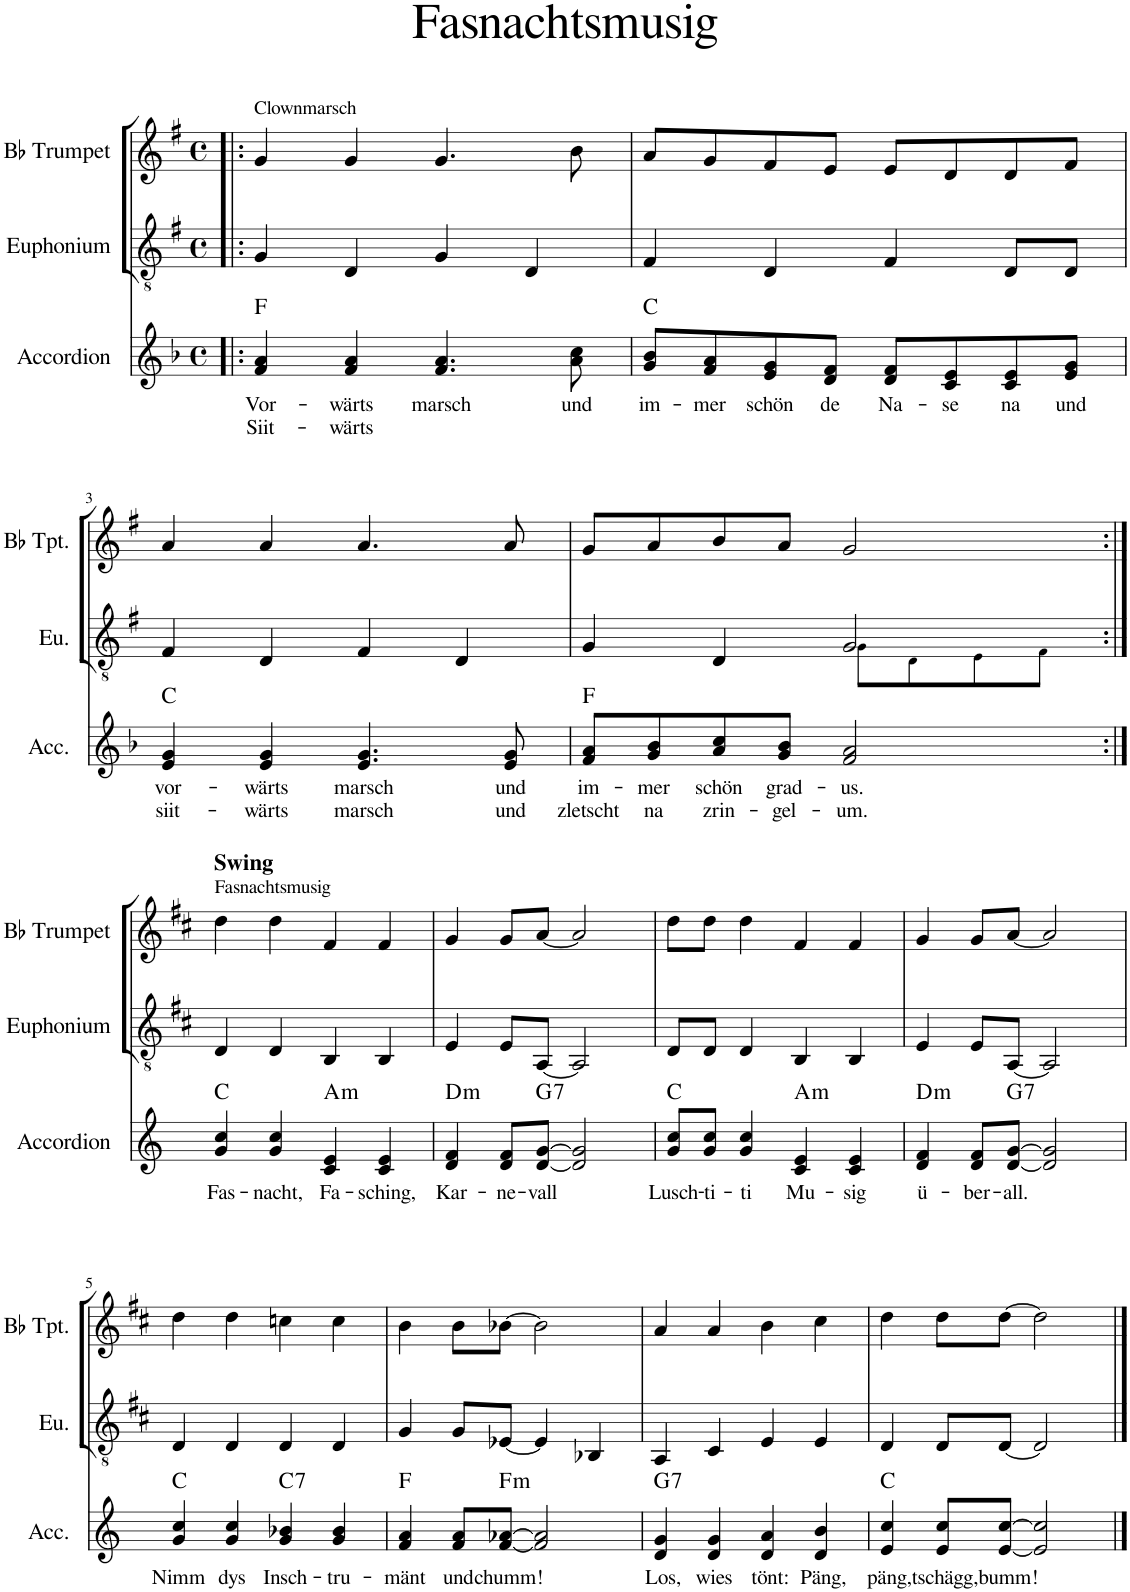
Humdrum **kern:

**kern	**text	**text	**harte	**kern	**kern
*part3	*part3	*part3	*part3	*part2	*part1
*staff3	*staff3	*staff3	*	*staff2	*staff1
*I"Accordion	*	*	*	*I"Euphonium	*I"Bb Trumpet
*I'Acc.	*	*	*	*I'Eu.	*I'Bb Tpt.
*clefG2	*	*	*	*clefGv2	*clefG2
*	*	*	*	*Trd1c2	*Trd1c2
*k[b-]	*	*	*	*k[f#]	*k[f#]
*M4/4	*	*	*	*M4/4	*M4/4
*met(c)	*	*	*	*met(c)	*met(c)
=1!|:	=1!|:	=1!|:	=1!|:	=1!|:	=1!|:
!	!	!	!	!	!LO:TX:a:t=Clownmarsch
!	!LO:LY:b	!LO:LY:b	!	!	!
4f/ 4a/	Vor-	Siit-	F:maj	4G/	4g/
!	!LO:LY:b	!LO:LY:b	!	!	!
4f/ 4a/	-wärts	-wärts	.	4D/	4g/
!	!LO:LY:b	!	!	!	!
4.f/ 4.a/	marsch	.	.	4G/	4.g/
.	.	.	.	4D/	.
!	!LO:LY:b	!	!	!	!
8a\ 8cc\	und	.	.	.	8b\
=2	=2	=2	=2	=2	=2
!	!LO:LY:b	!	!	!	!
8g/ 8b-/L	im-	.	C:maj	4F#/	8a/L
!	!LO:LY:b	!	!	!	!
8f/ 8a/	-mer	.	.	.	8g/
!	!LO:LY:b	!	!	!	!
8e/ 8g/	schön	.	.	4D/	8f#/
!	!LO:LY:b	!	!	!	!
8d/ 8f/J	de	.	.	.	8e/J
!	!LO:LY:b	!	!	!	!
8d/ 8f/L	Na-	.	.	4F#/	8e/L
!	!LO:LY:b	!	!	!	!
8c/ 8e/	-se	.	.	.	8d/
!	!LO:LY:b	!	!	!	!
8c/ 8e/	na	.	.	8D/L	8d/
!	!LO:LY:b	!	!	!	!
8e/ 8g/J	und	.	.	8D/J	8f#/J
!!LO:LB:g=z
=3	=3	=3	=3	=3	=3
!	!LO:LY:b	!LO:LY:b	!	!	!
4e/ 4g/	vor-	siit-	C:maj	4F#/	4a/
!	!LO:LY:b	!LO:LY:b	!	!	!
4e/ 4g/	-wärts	-wärts	.	4D/	4a/
!	!LO:LY:b	!LO:LY:b	!	!	!
4.e/ 4.g/	marsch	marsch	.	4F#/	4.a/
.	.	.	.	4D/	.
!	!LO:LY:b	!LO:LY:b	!	!	!
8e/ 8g/	und	und	.	.	8a/
=4	=4	=4	=4	=4	=4
!	!LO:LY:b	!LO:LY:b	!	!	!
*	*	*	*	*^	*
8f/ 8a/L	im-	zletscht	F:maj	4G/	2ryy	8g/L
!	!LO:LY:b	!LO:LY:b	!	!	!	!
8g/ 8b-/	-mer	na	.	.	.	8a/
!	!LO:LY:b	!LO:LY:b	!	!	!	!
8a/ 8cc/	schön	zrin-	.	4D/	.	8b/
!	!LO:LY:b	!LO:LY:b	!	!	!	!
8g/ 8b-/J	grad-	-gel-	.	.	.	8a/J
!	!LO:LY:b	!LO:LY:b	!	!	!	!
2f/ 2a/	-us.	-um.	.	2G/	8G!\L	2g/
.	.	.	.	.	8D!\	.
.	.	.	.	.	8E!\	.
.	.	.	.	.	8F#!\J	.
*	*	*	*	*v	*v	*
!!LO:LB:g=z
=1:|!	=1:|!	=1:|!	=1:|!	=1:|!	=1:|!
*k[]	*	*	*	*k[f#c#]	*k[f#c#]
*	*	*	*	*^	*
!	!	!	!	!	!	!LO:TX:a:t=Fasnachtsmusig
!	!	!	!	!	!	!LO:TX:a:B:t=Swing
!	!LO:LY:b	!	!	!	!	!
*	*	*	*	*v	*v	*
4g/ 4cc/	Fas-	.	C:maj	4D/	4dd\
!	!LO:LY:b	!	!	!	!
4g/ 4cc/	-nacht,	.	.	4D/	4dd\
!	!LO:LY:b	!	!LO:H:kt=m	!	!
4c/ 4e/	Fa-	.	A:min	4BB/	4f#/
!	!LO:LY:b	!	!	!	!
4c/ 4e/	-sching,	.	.	4BB/	4f#/
=2	=2	=2	=2	=2	=2
!	!LO:LY:b	!	!LO:H:kt=m	!	!
4d/ 4f/	Kar-	.	D:min	4E/	4g/
!	!LO:LY:b	!	!	!	!
8d/ 8f/L	-ne-	.	.	8E/L	8g/L
!	!LO:LY:b	!	!LO:H:kt=7	!	!
[8d/ [8g/J	-vall	.	G:7	[8AA/J	[8a/J
2d/] 2g/]	.	.	.	2AA/]	2a/]
=3	=3	=3	=3	=3	=3
!	!LO:LY:b	!	!	!	!
8g/ 8cc/L	Lusch-	.	C:maj	8D/L	8dd\L
!	!LO:LY:b	!	!	!	!
8g/ 8cc/J	-ti-	.	.	8D/J	8dd\J
!	!LO:LY:b	!	!	!	!
4g/ 4cc/	-ti	.	.	4D/	4dd\
!	!LO:LY:b	!	!LO:H:kt=m	!	!
4c/ 4e/	Mu-	.	A:min	4BB/	4f#/
!	!LO:LY:b	!	!	!	!
4c/ 4e/	-sig	.	.	4BB/	4f#/
=4	=4	=4	=4	=4	=4
!	!LO:LY:b	!	!LO:H:kt=m	!	!
4d/ 4f/	ü-	.	D:min	4E/	4g/
!	!LO:LY:b	!	!	!	!
8d/ 8f/L	-ber-	.	.	8E/L	8g/L
!	!LO:LY:b	!	!LO:H:kt=7	!	!
[8d/ [8g/J	-all.	.	G:7	[8AA/J	[8a/J
2d/] 2g/]	.	.	.	2AA/]	2a/]
!!LO:LB:g=z
=5	=5	=5	=5	=5	=5
!	!LO:LY:b	!	!	!	!
4g/ 4cc/	Nimm	.	C:maj	4D/	4dd\
!	!LO:LY:b	!	!	!	!
4g/ 4cc/	dys	.	.	4D/	4dd\
!	!LO:LY:b	!	!LO:H:kt=7	!	!
4g/ 4b-X/	Insch-	.	C:7	4D/	4ccn\
!	!LO:LY:b	!	!	!	!
4g/ 4b-/	-tru-	.	.	4D/	4cc\
=6	=6	=6	=6	=6	=6
!	!LO:LY:b	!	!	!	!
4f/ 4a/	-mänt	.	F:maj	4G/	4b\
!	!LO:LY:b	!	!	!	!
8f/ 8a/L	und	.	.	8G/L	8b\L
!	!LO:LY:b	!	!LO:H:kt=m	!	!
[8f/ [8a-X/J	chumm!	.	F:min	[8E-X/J	[8b-X\J
2f/] 2a-/]	.	.	.	4E-/]	2b-\]
.	.	.	.	4BB-X/	.
=7	=7	=7	=7	=7	=7
!	!LO:LY:b	!	!LO:H:kt=7	!	!
4d/ 4g/	Los,	.	G:7	4AA/	4a/
!	!LO:LY:b	!	!	!	!
4d/ 4g/	wies	.	.	4C#/	4a/
!	!LO:LY:b	!	!	!	!
4d/ 4a/	tönt:	.	.	4E/	4b\
!	!LO:LY:b	!	!	!	!
4d/ 4b/	Päng,	.	.	4E/	4cc#\
=8	=8	=8	=8	=8	=8
!	!LO:LY:b	!	!	!	!
4e/ 4cc/	päng,	.	C:maj	4D/	4dd\
!	!LO:LY:b	!	!	!	!
8e/ 8cc/L	tschägg,	.	.	8D/L	8dd\L
!	!LO:LY:b	!	!	!	!
[8e/ [8cc/J	bumm!	.	.	[8D/J	[8dd\J
2e/] 2cc/]	.	.	.	2D/]	2dd\]
==	==	==	==	==	==
*-	*-	*-	*-	*-	*-
